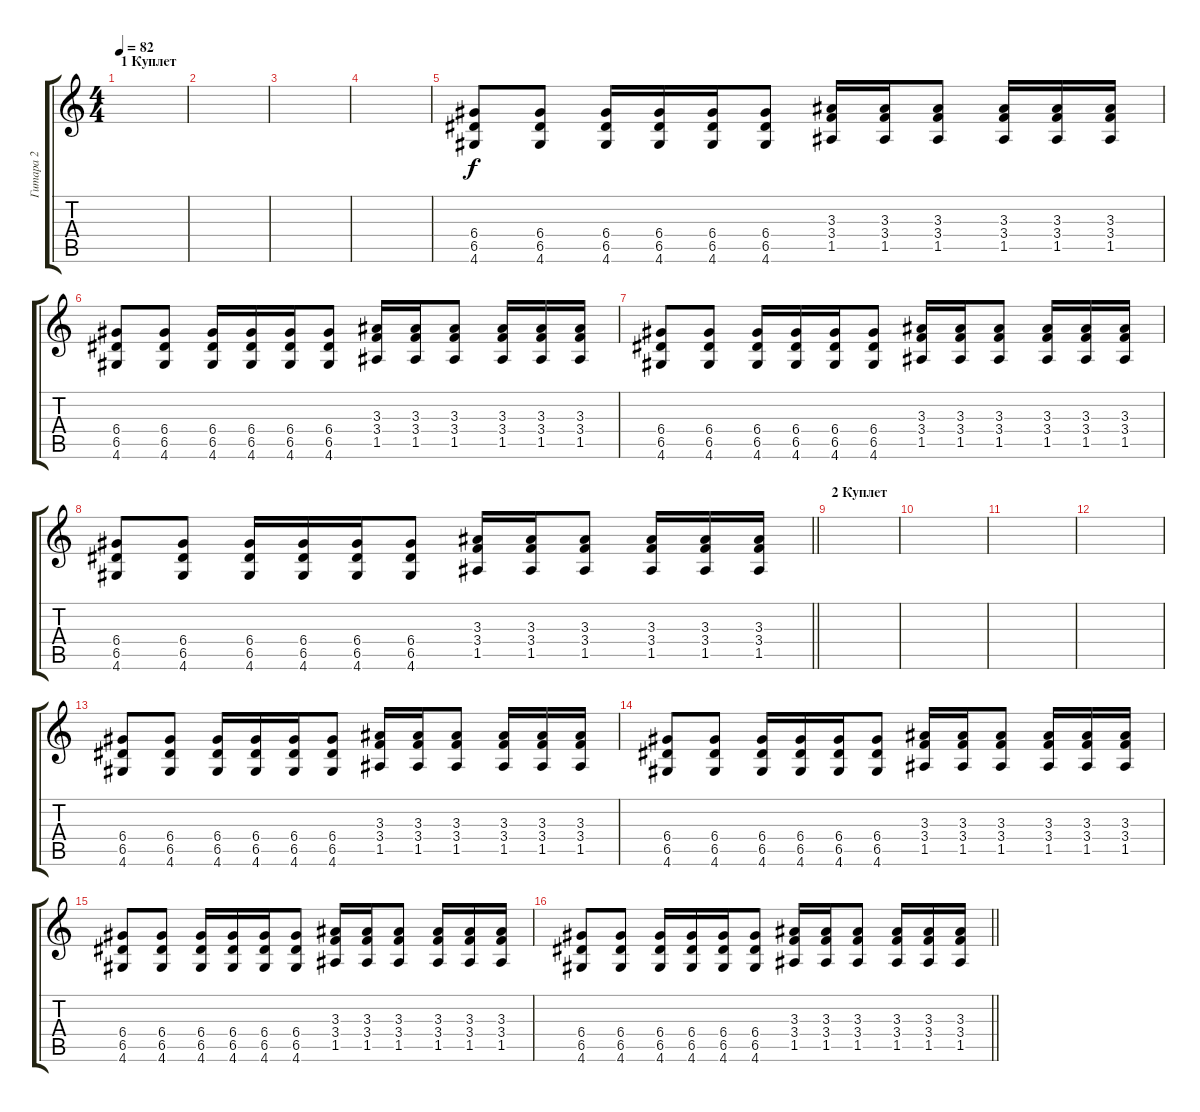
\track ("Гитара 2" "Гитара 2") {instrument distortionguitar}
\staff {score tabs}
\tuning (E4 B3 G3 D3 A2 E2) {hide}
\ts (4 4)
\section ("" "1 Куплет")
\tempo 82
\clef g2
\ks c
|
|
|
|
(6.4 6.5 4.6).8 (6.4 6.5 4.6).8 (6.4 6.5 4.6).16 (6.4 6.5 4.6).16 (6.4 6.5 4.6).16 (6.4 6.5 4.6).8 (3.3 3.4 1.5).16 (3.3 3.4 1.5).16 (3.3 3.4 1.5).8 (3.3 3.4 1.5).16 (3.3 3.4 1.5).16 (3.3 3.4 1.5).16 |
(6.4 6.5 4.6).8 (6.4 6.5 4.6).8 (6.4 6.5 4.6).16 (6.4 6.5 4.6).16 (6.4 6.5 4.6).16 (6.4 6.5 4.6).8 (3.3 3.4 1.5).16 (3.3 3.4 1.5).16 (3.3 3.4 1.5).8 (3.3 3.4 1.5).16 (3.3 3.4 1.5).16 (3.3 3.4 1.5).16 |
(6.4 6.5 4.6).8 (6.4 6.5 4.6).8 (6.4 6.5 4.6).16 (6.4 6.5 4.6).16 (6.4 6.5 4.6).16 (6.4 6.5 4.6).8 (3.3 3.4 1.5).16 (3.3 3.4 1.5).16 (3.3 3.4 1.5).8 (3.3 3.4 1.5).16 (3.3 3.4 1.5).16 (3.3 3.4 1.5).16 |
\barLineRight lightlight
(6.4 6.5 4.6).8 (6.4 6.5 4.6).8 (6.4 6.5 4.6).16 (6.4 6.5 4.6).16 (6.4 6.5 4.6).16 (6.4 6.5 4.6).8 (3.3 3.4 1.5).16 (3.3 3.4 1.5).16 (3.3 3.4 1.5).8 (3.3 3.4 1.5).16 (3.3 3.4 1.5).16 (3.3 3.4 1.5).16 |
\section ("" "2 Куплет")
|
|
|
|
(6.4 6.5 4.6).8 (6.4 6.5 4.6).8 (6.4 6.5 4.6).16 (6.4 6.5 4.6).16 (6.4 6.5 4.6).16 (6.4 6.5 4.6).8 (3.3 3.4 1.5).16 (3.3 3.4 1.5).16 (3.3 3.4 1.5).8 (3.3 3.4 1.5).16 (3.3 3.4 1.5).16 (3.3 3.4 1.5).16 |
(6.4 6.5 4.6).8 (6.4 6.5 4.6).8 (6.4 6.5 4.6).16 (6.4 6.5 4.6).16 (6.4 6.5 4.6).16 (6.4 6.5 4.6).8 (3.3 3.4 1.5).16 (3.3 3.4 1.5).16 (3.3 3.4 1.5).8 (3.3 3.4 1.5).16 (3.3 3.4 1.5).16 (3.3 3.4 1.5).16 |
(6.4 6.5 4.6).8 (6.4 6.5 4.6).8 (6.4 6.5 4.6).16 (6.4 6.5 4.6).16 (6.4 6.5 4.6).16 (6.4 6.5 4.6).8 (3.3 3.4 1.5).16 (3.3 3.4 1.5).16 (3.3 3.4 1.5).8 (3.3 3.4 1.5).16 (3.3 3.4 1.5).16 (3.3 3.4 1.5).16 |
\barLineRight lightlight
(6.4 6.5 4.6).8 (6.4 6.5 4.6).8 (6.4 6.5 4.6).16 (6.4 6.5 4.6).16 (6.4 6.5 4.6).16 (6.4 6.5 4.6).8 (3.3 3.4 1.5).16 (3.3 3.4 1.5).16 (3.3 3.4 1.5).8 (3.3 3.4 1.5).16 (3.3 3.4 1.5).16 (3.3 3.4 1.5).16
